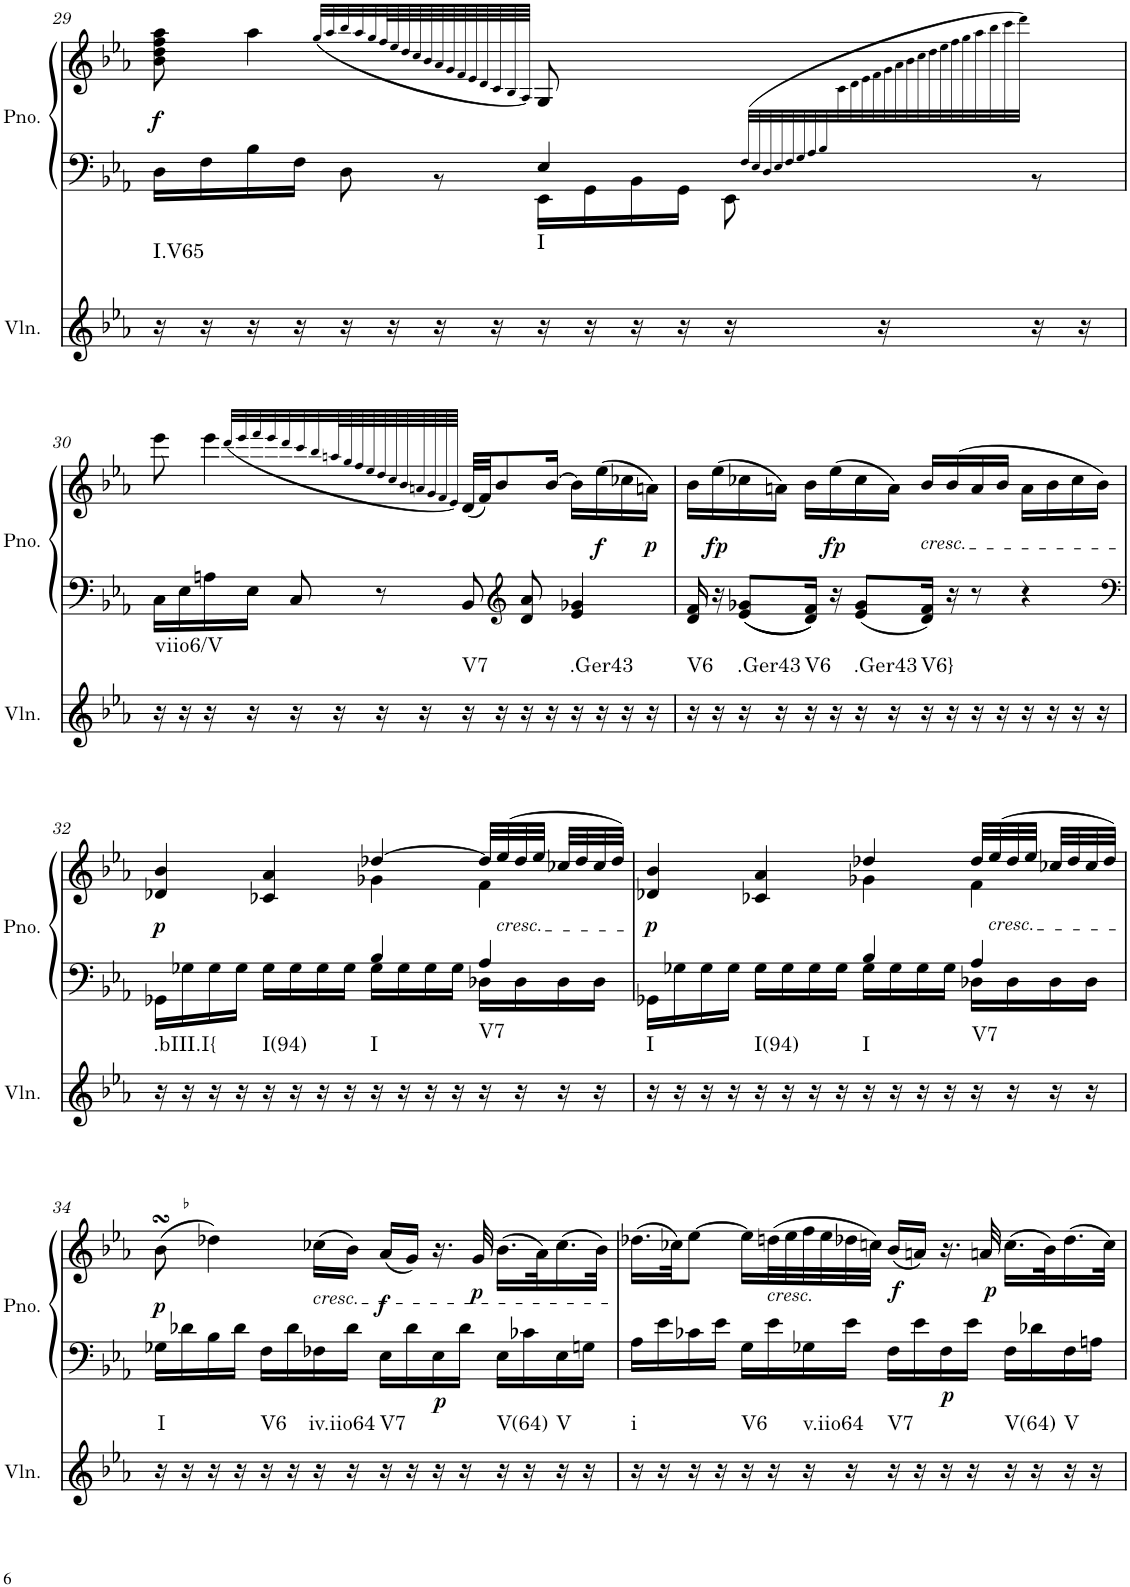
**kern	**harte	**kern	**kern	**dynam
*part2	*part2	*part1	*part1	*part1
*staff3	*	*staff2	*staff1	*staff1/2
*I"Violin	*	*I"Piano	*	*
*I'Vln.	*	*I'Pno.	*	*
!!LO:PB:g=z
*clefG2	*	*clefF4	*clefG2	*
*k[b-e-a-]	*	*k[b-e-a-]	*k[b-e-a-]	*
*M4/4	*	*M4/4	*M4/4	*
*met(c)	*	*met(c)	*met(c)	*
=29	=29	=29	=29	=29
*	*	*^	*^	*
!	!LO:H:kt=I.V65	!	!	!	!	!LO:DY:b
16r	N	2ryy	16D\LL	8b-\ 8dd\ 8ff\ 8aa-\	2..ryy	f
16r	.	.	16F\	.	.	.
16r	.	.	16B-\	4aa-\	.	.
16r	.	.	16F\JJ	.	.	.
16r	.	.	8D\	.	.	.
16r	.	.	.	.	.	.
16r	.	.	8r	8ryy	.	.
16r	.	.	.	.	.	.
.	.	.	.	(32qgg/LLL	.	.
.	.	.	.	32qaa-/	.	.
.	.	.	.	32qbb-/	.	.
.	.	.	.	32qaa-/	.	.
.	.	.	.	32qgg/	.	.
.	.	.	.	64qff/L	.	.
.	.	.	.	64qee-/	.	.
.	.	.	.	64qdd/	.	.
.	.	.	.	64qcc/	.	.
.	.	.	.	64qb-/	.	.
.	.	.	.	64qa-/	.	.
.	.	.	.	64qg/	.	.
.	.	.	.	64qf/	.	.
.	.	.	.	64qe-/	.	.
.	.	.	.	64qd/	.	.
.	.	.	.	64qc/	.	.
.	.	.	.	64qB-/	.	.
.	.	.	.	64qA-/JJJJ)	.	.
!	!LO:H:kt=I	!	!	!	!	!
16r	N	4E-/	16EE-\LL	8G/	.	.
16r	.	.	16GG\	.	.	.
16r	.	.	16BB-\	8ryy	.	.
16r	.	.	16GG\JJ	.	.	.
16r	.	4ryy	8EE-\	4ryy	.	.
16r	.	.	.	.	.	.
.	.	.	.	.	32qc\	.
.	.	.	.	.	32qd\	.
.	.	.	.	.	32qe-\	.
.	.	.	.	.	32qf\	.
.	.	.	.	.	32qg\	.
.	.	.	.	.	32qa-\	.
.	.	.	.	.	32qb-\	.
.	.	.	.	.	32qcc\	.
.	.	.	32qF/LLL)	.	32qdd\	.
.	.	.	32qE-/	.	32qee-\	.
.	.	.	32qD/	.	32qff\	.
.	.	.	32qE-/	.	32qgg\	.
.	.	.	32qF/	.	32qaa-\	.
.	.	.	32qG/	.	32qbb-\	.
.	.	.	32qA-/	.	32qccc\	.
.	.	.	32qB-/	.	(>32qddd\JJJ	.
16r	.	.	8r	.	8ryy	.
16r	.	.	.	.	.	.
*	*	*v	*v	*	*	*
*	*	*	*v	*v	*
!!LO:LB:g=z
=30	=30	=30	=30	=30
!	!LO:H:kt=viio6/V	!	!	!
16r	N	16C\LL	8eee-\	.
16r	.	16E-\	.	.
16r	.	16An\	4eee-\	.
16r	.	16E-\JJ	.	.
16r	.	8C/	.	.
16r	.	.	.	.
16r	.	8r	8ryy	.
16r	.	.	.	.
.	.	.	(32qddd/LLL	.
.	.	.	32qeee-/	.
.	.	.	32qfff/	.
.	.	.	32qeee-/	.
.	.	.	32qddd/	.
.	.	.	32qccc/	.
.	.	.	32qbb-/	.
.	.	.	64qaan/L	.
.	.	.	64qgg/	.
.	.	.	64qff/	.
.	.	.	64qee-/	.
.	.	.	64qdd/	.
.	.	.	64qcc/	.
.	.	.	64qb-/	.
.	.	.	64qan/	.
.	.	.	64qg/	.
.	.	.	64qf/	.
.	.	.	64qe-/JJJJ)	.
!	!LO:H:kt=V7	!	!	!
16r	N	8BB-/	(32d/LLL	.
.	.	.	32f/JJ)	.
16r	.	.	8b-/	.
*	*	*clefG2	*	*
16r	.	8d/ 8a-/	.	.
16r	.	.	[16b-/Jk	.
!	!LO:H:kt=.Ger43	!	!	!
16r	N	4e-/ 4g-X/	16b-\LL]	.
!	!	!	!	!LO:DY:b
16r	.	.	(16ee-\	f
16r	.	.	16cc-X\	.
!	!	!	!	!LO:DY:b
16r	.	.	16an\JJ)	p
=31	=31	=31	=31	=31
!	!LO:H:kt=V6	!	!	!
16r	N	16d/ 16f/	16b-\LL	.
!	!	!	!	!LO:DY:b
16r	.	16r	(16ee-\	fp
!	!LO:H:kt=.Ger43	!	!	!
16r	N	8e-/ 8g-X/L	16cc-X\	.
16r	.	.	16an\JJ)	.
!	!LO:H:kt=V6	!	!	!
16r	N	16d/ 16f/Jk	16b-\LL	.
!	!	!	!	!LO:DY:b
16r	.	16r	(16ee-\	fp
!	!LO:H:kt=.Ger43	!	!	!
16r	N	8e-/ 8g-/L	16cc-\	.
16r	.	.	16a\JJ)	.
!	!LO:H:kt=V6}	!	!LO:TX:b:i:t=cresc.	!
16r	N	16d/ 16f/Jk	16b-/LL	.
16r	.	16r	(16b-/	.
16r	.	8r	16a/	.
16r	.	.	16b-/JJ	.
16r	.	4r	16a\LL	.
16r	.	.	16b-\	.
16r	.	.	16cc-\	.
16r	.	.	16b-\JJ)	.
!!LO:LB:g=z
=32	=32	=32	=32	=32
*	*	*clefF4	*	*
*k[b-e-a-]	*	*k[b-e-a-]	*k[b-e-a-]	*
*	*	*^	*^	*
!	!LO:H:kt=.bIII.I{	!	!	!	!	!LO:DY:b
16r	N	2ryy	16GG-X\LL	4d-X/ 4b-/	2ryy	p
16r	.	.	16G-X\	.	.	.
16r	.	.	16G-\	.	.	.
16r	.	.	16G-\JJ	.	.	.
!	!LO:H:kt=I(94)	!	!	!	!	!
16r	N	.	16G-\LL	4c-X/ 4a-/	.	.
16r	.	.	16G-\	.	.	.
16r	.	.	16G-\	.	.	.
16r	.	.	16G-\JJ	.	.	.
!	!LO:H:kt=I	!	!	!	!	!
16r	N	4B-/	16G-\LL	[4dd-X/	4g-X\	.
16r	.	.	16G-\	.	.	.
16r	.	.	16G-\	.	.	.
16r	.	.	16G-\JJ	.	.	.
!	!LO:H:kt=V7	!	!	!	!	!
16r	N	4A-/	16D-X\LL	32dd-/LLL]	4f\	.
!	!	!	!	!LO:TX:b:i:t=cresc.	!	!
.	.	.	.	(32ee-/	.	.
16r	.	.	16D-\	32dd-/	.	.
.	.	.	.	32ee-/JJJ	.	.
16r	.	.	16D-\	32cc-X/LLL	.	.
.	.	.	.	32dd-/	.	.
16r	.	.	16D-\JJ	32cc-/	.	.
.	.	.	.	32dd-/JJJ)	.	.
=33	=33	=33	=33	=33	=33	=33
!	!LO:H:kt=I	!	!	!	!	!LO:DY:b
16r	N	2ryy	16GG-X\LL	4d-X/ 4b-/	2ryy	p
16r	.	.	16G-X\	.	.	.
16r	.	.	16G-\	.	.	.
16r	.	.	16G-\JJ	.	.	.
!	!LO:H:kt=I(94)	!	!	!	!	!
16r	N	.	16G-\LL	4c-X/ 4a-/	.	.
16r	.	.	16G-\	.	.	.
16r	.	.	16G-\	.	.	.
16r	.	.	16G-\JJ	.	.	.
!	!LO:H:kt=I	!	!	!	!	!
16r	N	4B-/	16G-\LL	4dd-X/	4g-X\	.
16r	.	.	16G-\	.	.	.
16r	.	.	16G-\	.	.	.
16r	.	.	16G-\JJ	.	.	.
!	!LO:H:kt=V7	!	!	!	!	!
16r	N	4A-/	16D-X\LL	32dd-/LLL	4f\	.
!	!	!	!	!LO:TX:b:i:t=cresc.	!	!
.	.	.	.	(32ee-/	.	.
16r	.	.	16D-\	32dd-/	.	.
.	.	.	.	32ee-/JJJ	.	.
16r	.	.	16D-\	32cc-X/LLL	.	.
.	.	.	.	32dd-/	.	.
16r	.	.	16D-\JJ	32cc-/	.	.
.	.	.	.	32dd-/JJJ)	.	.
*	*	*v	*v	*	*	*
*	*	*	*v	*v	*
!!LO:LB:g=z
=34	=34	=34	=34	=34
!	!LO:H:kt=I	!	!	!LO:DY:b
16r	N	16G-X\LL	(8b-sSSS\	p
16r	.	16d-X\	.	.
16r	.	16B-\	4dd-X\)	.
16r	.	16d-\JJ	.	.
!	!LO:H:kt=V6	!	!	!
16r	N	16F\LL	.	.
16r	.	16d-\	.	.
!	!LO:H:kt=iv.iio64	!	!LO:TX:b:i:t=cresc.	!
16r	N	16F-X\	(16cc-X\LL	.
16r	.	16d-\JJ	16b-\JJ)	.
!	!LO:H:kt=V7	!	!	!LO:DY:b
16r	N	16E-\LL	(16a-/LL	f
16r	.	16d-\	16g/JJ)	.
!	!	!	!	!LO:DY:b=2
16r	.	16E-\	16.r	p
16r	.	16d-\JJ	.	.
!	!	!	!	!LO:DY:b
.	.	.	32g/	p
!	!LO:H:kt=V(64)	!	!	!
16r	N	16E-\LL	(16.b-\LL	.
16r	.	16c-X\	.	.
.	.	.	32a-\K)	.
!	!LO:H:kt=V	!	!	!
16r	N	16E-\	(16.cc-\	.
16r	.	16Gn\JJ	.	.
.	.	.	32b-\JJk)	.
=35	=35	=35	=35	=35
!	!LO:H:kt=i	!	!	!
16r	N	16A-\LL	(16.dd-X\LL	.
16r	.	16e-\	.	.
.	.	.	32cc-X\JK)	.
16r	.	16c-X\	[8ee-\J	.
16r	.	16e-\JJ	.	.
!	!LO:H:kt=V6	!	!	!
16r	N	16G\LL	16ee-\LL]	.
!	!	!	!LO:TX:b:i:t=cresc.	!
16r	.	16e-\	(32ddn\L	.
.	.	.	32ee-\	.
!	!LO:H:kt=v.iio64	!	!	!
16r	N	16G-X\	32ff\	.
.	.	.	32ee-\	.
16r	.	16e-\JJ	32dd-X\	.
.	.	.	32ccn\JJJ)	.
!	!LO:H:kt=V7	!	!	!LO:DY:b
16r	N	16F\LL	(16b-/LL	f
16r	.	16e-\	16an/JJ)	.
!	!	!	!	!LO:DY:b=2
16r	.	16F\	16.r	p
16r	.	16e-\JJ	.	.
!	!	!	!	!LO:DY:b
.	.	.	32an/	p
!	!LO:H:kt=V(64)	!	!	!
16r	N	16F\LL	(16.cc\LL	.
16r	.	16d-X\	.	.
.	.	.	32b-\K)	.
!	!LO:H:kt=V	!	!	!
16r	N	16F\	(16.dd-\	.
16r	.	16An\JJ	.	.
.	.	.	32cc\JJk)	.
=	=	=	=	=
*-	*-	*-	*-	*-
